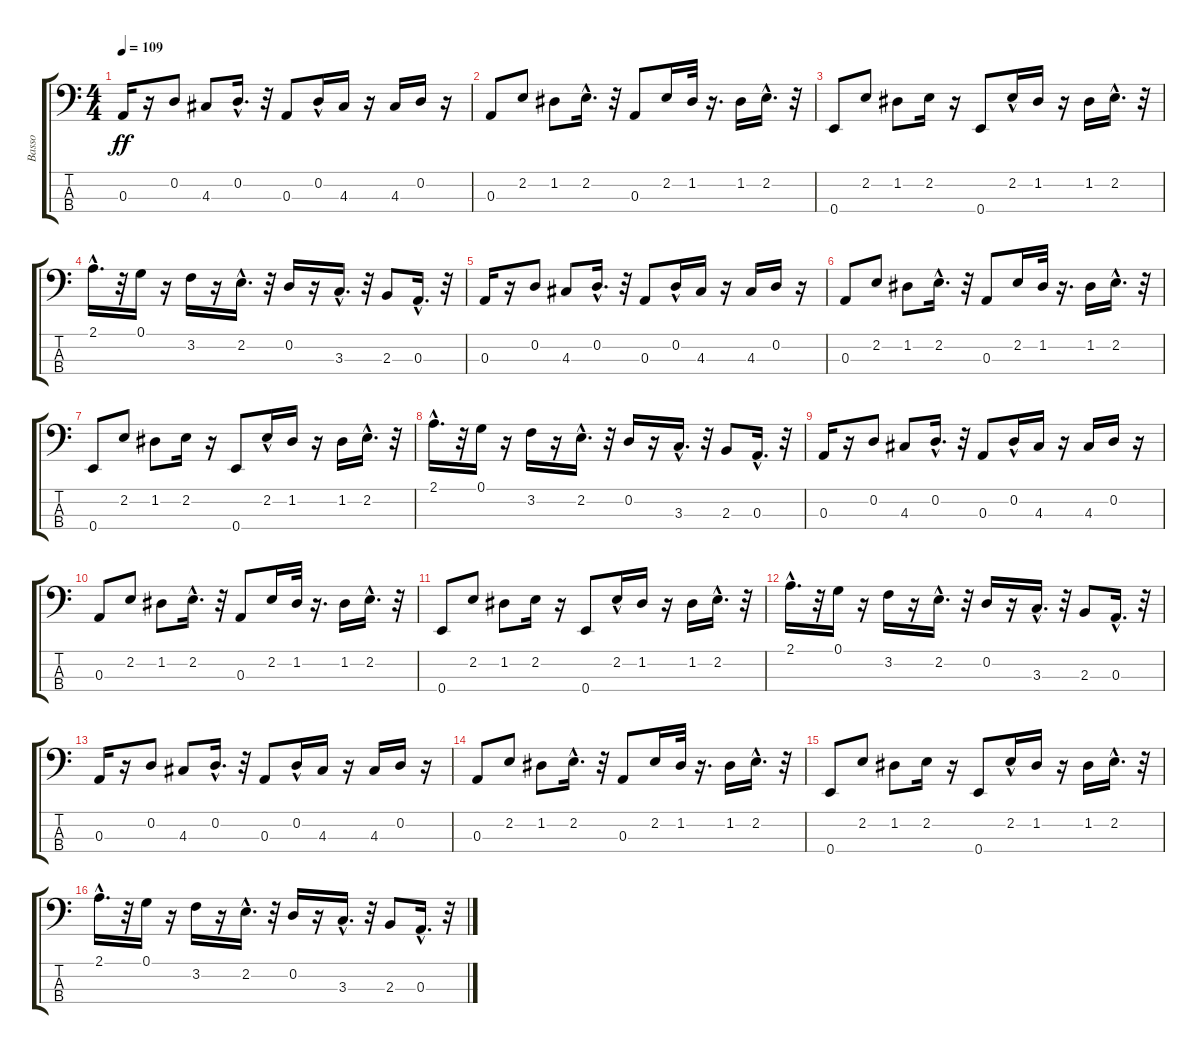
\track ("Basso" "Basso") {instrument electricbassfinger}
\staff {score tabs}
\tuning (G2 D2 A1 E1) {hide}
\ts (4 4)
\tempo 109
\clef f4
\ks c
0.3.16{dy ff} r.16 0.2.8 4.3.8 0.2{hac}.16{d} r.32 0.3.8 0.2{hac}.16 4.3.16 r.16 4.3.16 0.2.16 r.16 |
0.3.8 2.2.8 1.2.8 2.2{hac}.16{d} r.32 0.3.8 2.2.16 1.2.32 r.16{d} 1.2.16 2.2{hac}.16{d} r.32 |
0.4.8 2.2.8 1.2.8 2.2.16 r.16 0.4.8 2.2{hac}.16 1.2.16 r.16 1.2.16 2.2{hac}.16{d} r.32 |
2.1{hac}.16{d} r.32 0.1.16 r.16 3.2.16 r.16 2.2{hac}.16{d} r.32 0.2.16 r.16 3.3{hac}.16{d} r.32 2.3.8 0.3{hac}.16{d} r.32 |
0.3.16 r.16 0.2.8 4.3.8 0.2{hac}.16{d} r.32 0.3.8 0.2{hac}.16 4.3.16 r.16 4.3.16 0.2.16 r.16 |
0.3.8 2.2.8 1.2.8 2.2{hac}.16{d} r.32 0.3.8 2.2.16 1.2.32 r.16{d} 1.2.16 2.2{hac}.16{d} r.32 |
0.4.8 2.2.8 1.2.8 2.2.16 r.16 0.4.8 2.2{hac}.16 1.2.16 r.16 1.2.16 2.2{hac}.16{d} r.32 |
2.1{hac}.16{d} r.32 0.1.16 r.16 3.2.16 r.16 2.2{hac}.16{d} r.32 0.2.16 r.16 3.3{hac}.16{d} r.32 2.3.8 0.3{hac}.16{d} r.32 |
0.3.16 r.16 0.2.8 4.3.8 0.2{hac}.16{d} r.32 0.3.8 0.2{hac}.16 4.3.16 r.16 4.3.16 0.2.16 r.16 |
0.3.8 2.2.8 1.2.8 2.2{hac}.16{d} r.32 0.3.8 2.2.16 1.2.32 r.16{d} 1.2.16 2.2{hac}.16{d} r.32 |
0.4.8 2.2.8 1.2.8 2.2.16 r.16 0.4.8 2.2{hac}.16 1.2.16 r.16 1.2.16 2.2{hac}.16{d} r.32 |
2.1{hac}.16{d} r.32 0.1.16 r.16 3.2.16 r.16 2.2{hac}.16{d} r.32 0.2.16 r.16 3.3{hac}.16{d} r.32 2.3.8 0.3{hac}.16{d} r.32 |
0.3.16 r.16 0.2.8 4.3.8 0.2{hac}.16{d} r.32 0.3.8 0.2{hac}.16 4.3.16 r.16 4.3.16 0.2.16 r.16 |
0.3.8 2.2.8 1.2.8 2.2{hac}.16{d} r.32 0.3.8 2.2.16 1.2.32 r.16{d} 1.2.16 2.2{hac}.16{d} r.32 |
0.4.8 2.2.8 1.2.8 2.2.16 r.16 0.4.8 2.2{hac}.16 1.2.16 r.16 1.2.16 2.2{hac}.16{d} r.32 |
2.1{hac}.16{d} r.32 0.1.16 r.16 3.2.16 r.16 2.2{hac}.16{d} r.32 0.2.16 r.16 3.3{hac}.16{d} r.32 2.3.8 0.3{hac}.16{d} r.32
